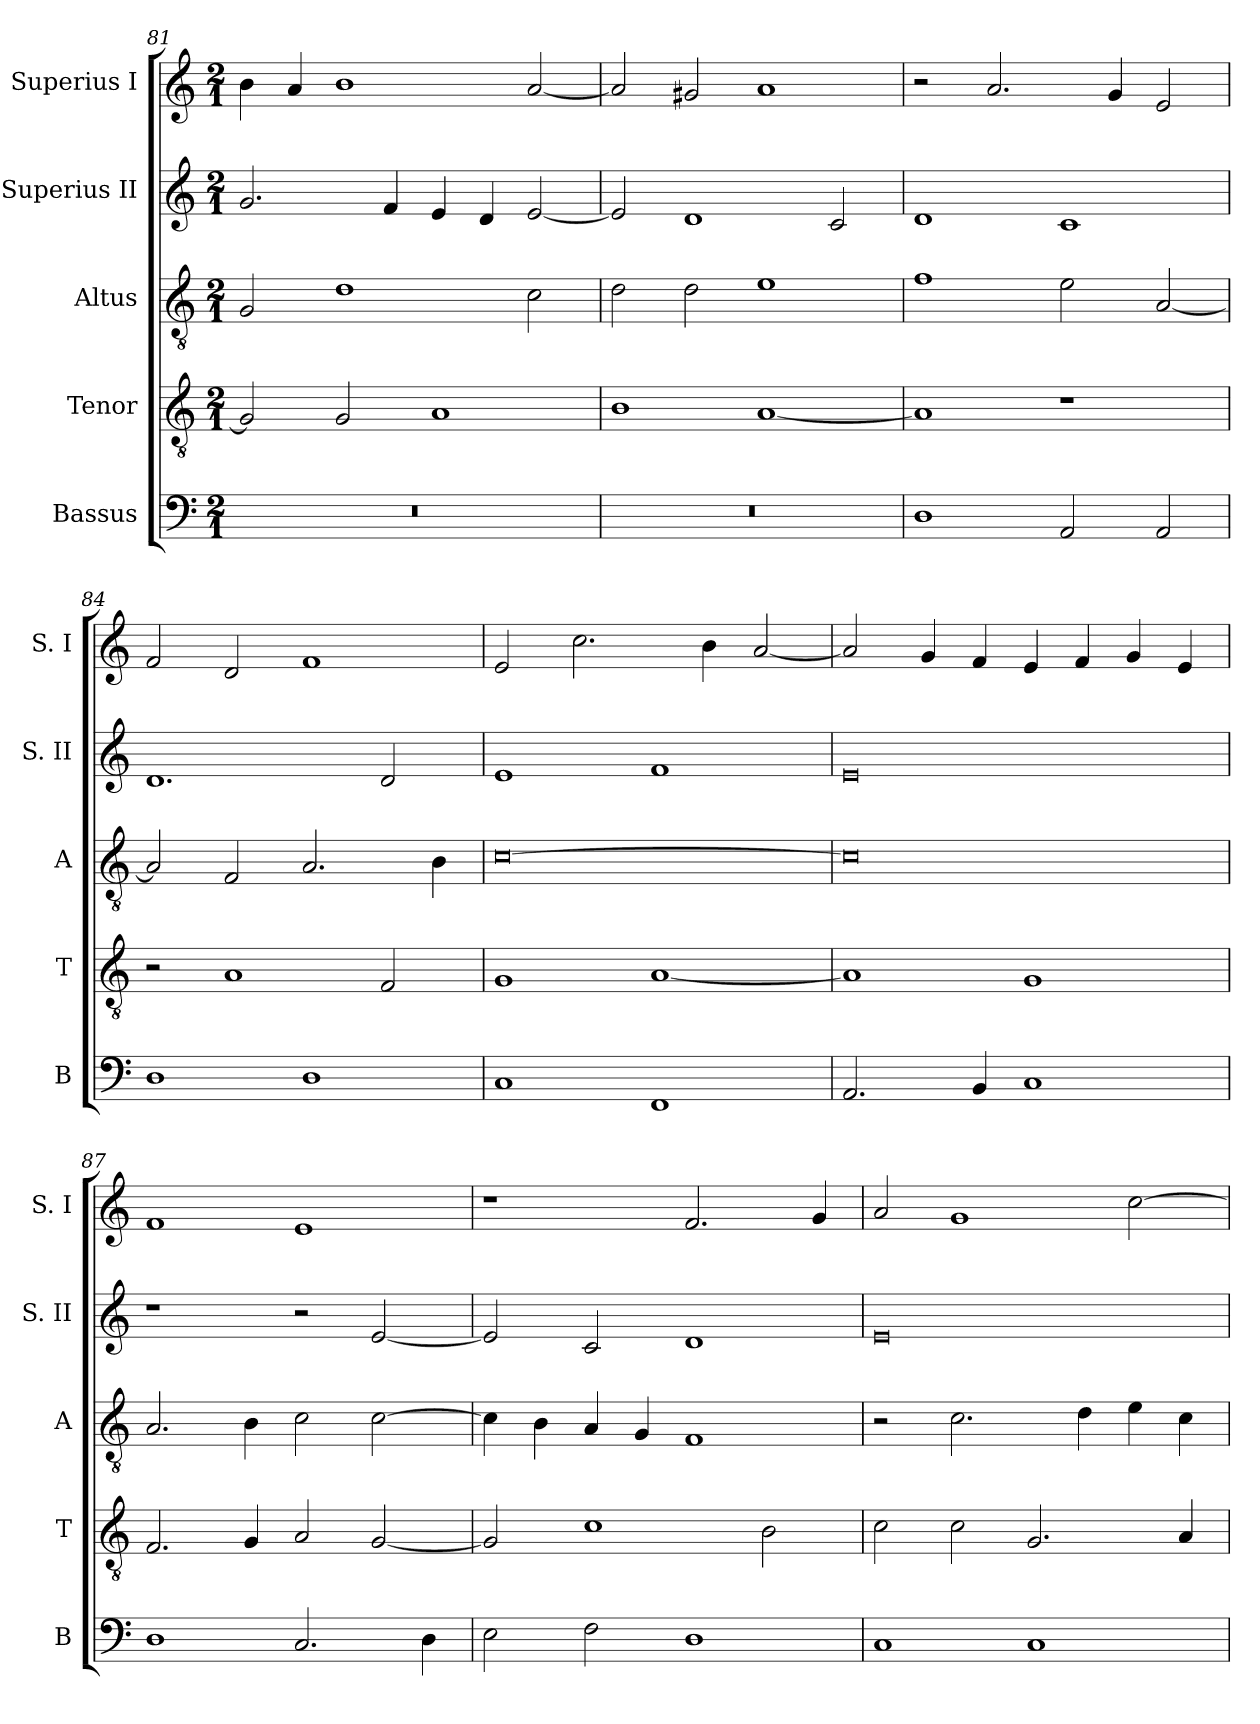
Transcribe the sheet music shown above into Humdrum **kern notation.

**kern	**kern	**kern	**kern	**kern
*part5	*part4	*part3	*part2	*part1
*staff5	*staff4	*staff3	*staff2	*staff1
*I"Bassus	*I"Tenor	*I"Altus	*I"Superius II	*I"Superius I
*I'B	*I'T	*I'A	*I'S. II	*I'S. I
*clefF4	*clefGv2	*clefGv2	*clefG2	*clefG2
*k[]	*k[]	*k[]	*k[]	*k[]
*C:	*C:	*C:	*C:	*C:
*M2/1	*M2/1	*M2/1	*M2/1	*M2/1
=81	=81	=81	=81	=81
0r	2G]	2G	2.g	4b
.	.	.	.	4a
.	2G	1d	.	1b
.	.	.	4f	.
.	1A	.	4e	.
.	.	.	4d	.
.	.	2c	[2e	[2a
=82	=82	=82	=82	=82
0r	1B	2d	2e]	2a]
.	.	2d	1d	2g#X
.	[1A	1e	.	1a
.	.	.	2c	.
=83	=83	=83	=83	=83
1D	1A]	1f	1d	2r
.	.	.	.	2.a
2AA	1r	2e	1c	.
.	.	.	.	4g
2AA	.	[2A	.	2e
=84	=84	=84	=84	=84
1D	2r	2A]	1.d	2f
.	1A	2F	.	2d
1D	.	2.A	.	1f
.	2F	.	2d	.
.	.	4B	.	.
=85	=85	=85	=85	=85
1C	1G	[0c	1e	2e
.	.	.	.	2.cc
1FF	[1A	.	1f	.
.	.	.	.	4b
.	.	.	.	[2a
=86	=86	=86	=86	=86
2.AA	1A]	0c]	0e	2a]
.	.	.	.	4g
4BB	.	.	.	4f
1C	1G	.	.	4e
.	.	.	.	4f
.	.	.	.	4g
.	.	.	.	4e
=87	=87	=87	=87	=87
1D	2.F	2.A	1r	1f
.	4G	4B	.	.
2.C	2A	2c	2r	1e
.	[2G	[2c	[2e	.
4D	.	.	.	.
=88	=88	=88	=88	=88
2E	2G]	4c]	2e]	1r
.	.	4B	.	.
2F	1c	4A	2c	.
.	.	4G	.	.
1D	.	1F	1d	2.f
.	2B	.	.	.
.	.	.	.	4g
=89	=89	=89	=89	=89
1C	2c	2r	0e	2a
.	2c	2.c	.	1g
1C	2.G	.	.	.
.	.	4d	.	.
.	.	4e	.	[2cc
.	4A	4c	.	.
=	=	=	=	=
*-	*-	*-	*-	*-
